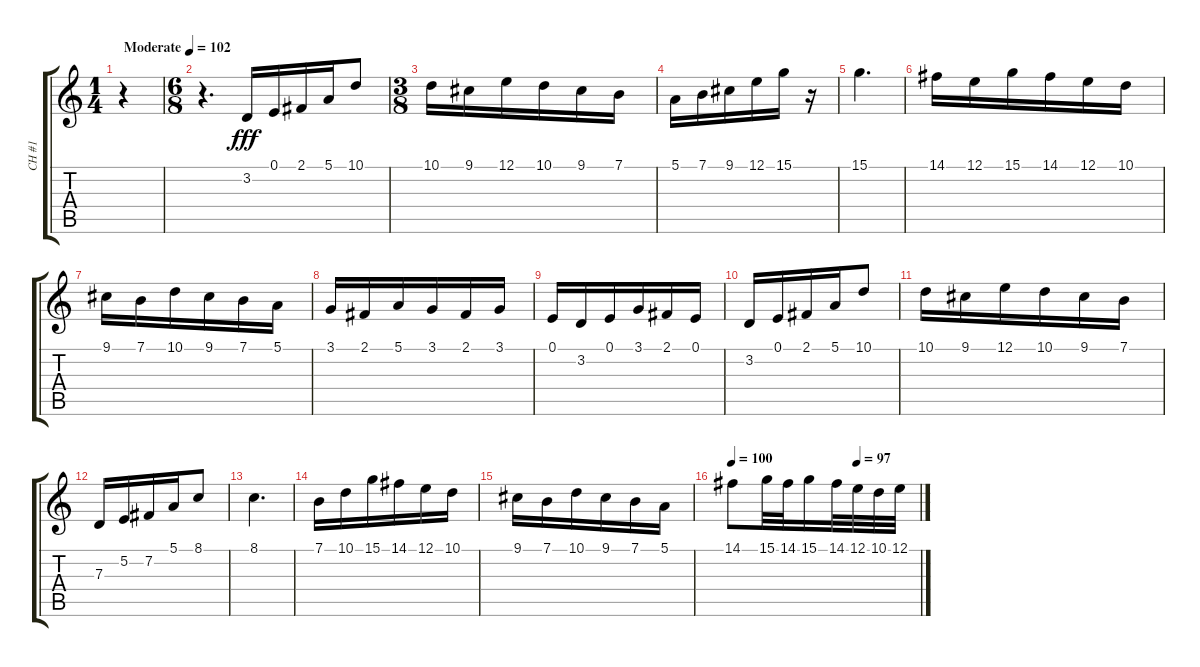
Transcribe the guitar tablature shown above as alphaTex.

\track ("CH #1" "CH #1") {instrument harpsichord}
\staff {score tabs}
\tuning (E4 B3 G3 D3 A2 E2) {hide}
\ts (1 4)
\tempo (102 "Moderate")
\clef g2
\ks c
r.4{dy fff instrument harpsichord} |
\ts (6 8)
r.4{d} 3.2.16{balance 8} 0.1.16 2.1.16 5.1.16 10.1.8 |
\ts (3 8)
10.1.16 9.1.16 12.1.16 10.1.16 9.1.16 7.1.16 |
5.1.16 7.1.16 9.1.16 12.1.16 15.1.16 r.16 |
15.1.4{d} |
14.1.16 12.1.16 15.1.16 14.1.16 12.1.16 10.1.16 |
9.1.16 7.1.16 10.1.16 9.1.16 7.1.16 5.1.16 |
3.1.16 2.1.16 5.1.16 3.1.16 2.1.16 3.1.16 |
0.1.16 3.2.16 0.1.16 3.1.16 2.1.16 0.1.16 |
3.2.16 0.1.16 2.1.16 5.1.16 10.1.8 |
10.1.16 9.1.16 12.1.16 10.1.16 9.1.16 7.1.16 |
7.3.16 5.2.16 7.2.16 5.1.16 8.1.8 |
8.1.4{d} |
7.1.16 10.1.16 15.1.16 14.1.16 12.1.16 10.1.16 |
9.1.16 7.1.16 10.1.16 9.1.16 7.1.16 5.1.16 |
\tempo 100
\tempo (97 0.6666666666666666)
14.1.8 15.1.32 14.1.32 15.1.16 14.1.32 12.1.32 10.1.32 12.1.32
